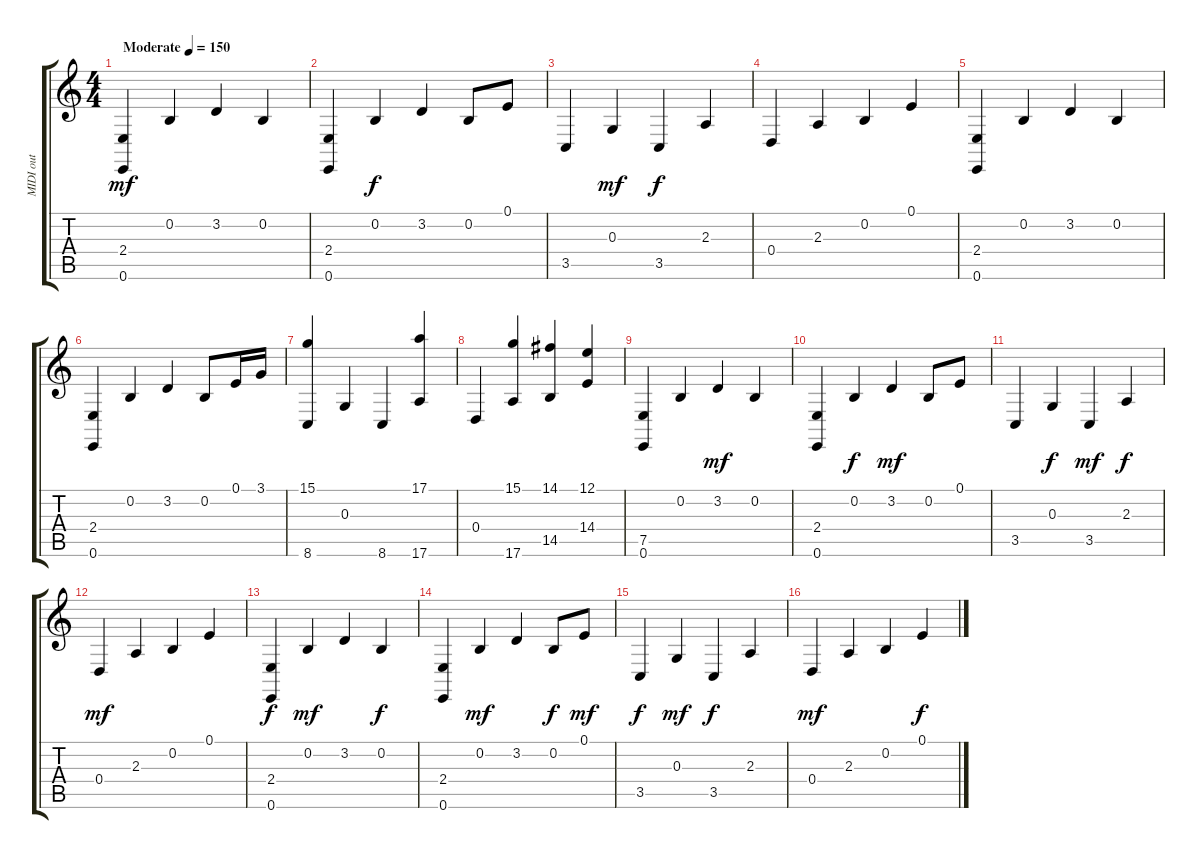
\track ("MIDI out" "MIDI out") {instrument acousticgrandpiano}
\staff {score tabs}
\tuning (E4 B3 G3 D3 A2 E2) {hide}
\ts (4 4)
\tempo (150 "Moderate")
\clef g2
\ks c
(2.4 0.6).4{dy mf instrument acousticgrandpiano} 0.2.4 3.2.4 0.2.4 |
(2.4 0.6).4 0.2.4{dy f} 3.2.4 0.2.8 0.1.8 |
3.5.4 0.3.4{dy mf} 3.5.4{dy f} 2.3.4 |
0.4.4 2.3.4 0.2.4 0.1.4 |
(2.4 0.6).4 0.2.4 3.2.4 0.2.4 |
(2.4 0.6).4 0.2.4 3.2.4 0.2.8 0.1.16 3.1.16 |
(15.1 8.6).4 0.3.4 8.6.4 (17.1 17.6).4 |
0.4.4 (15.1 17.6).4 (14.1 14.5).4 (12.1 14.4).4 |
(7.5 0.6).4 0.2.4 3.2.4{dy mf} 0.2.4 |
(2.4 0.6).4 0.2.4{dy f} 3.2.4{dy mf} 0.2.8 0.1.8 |
3.5.4 0.3.4{dy f} 3.5.4{dy mf} 2.3.4{dy f} |
0.4.4{dy mf} 2.3.4 0.2.4 0.1.4 |
(2.4 0.6).4{dy f} 0.2.4{dy mf} 3.2.4 0.2.4{dy f} |
(2.4 0.6).4 0.2.4{dy mf} 3.2.4 0.2.8{dy f} 0.1.8{dy mf} |
3.5.4{dy f} 0.3.4{dy mf} 3.5.4{dy f} 2.3.4 |
0.4.4{dy mf} 2.3.4 0.2.4 0.1.4{dy f}
